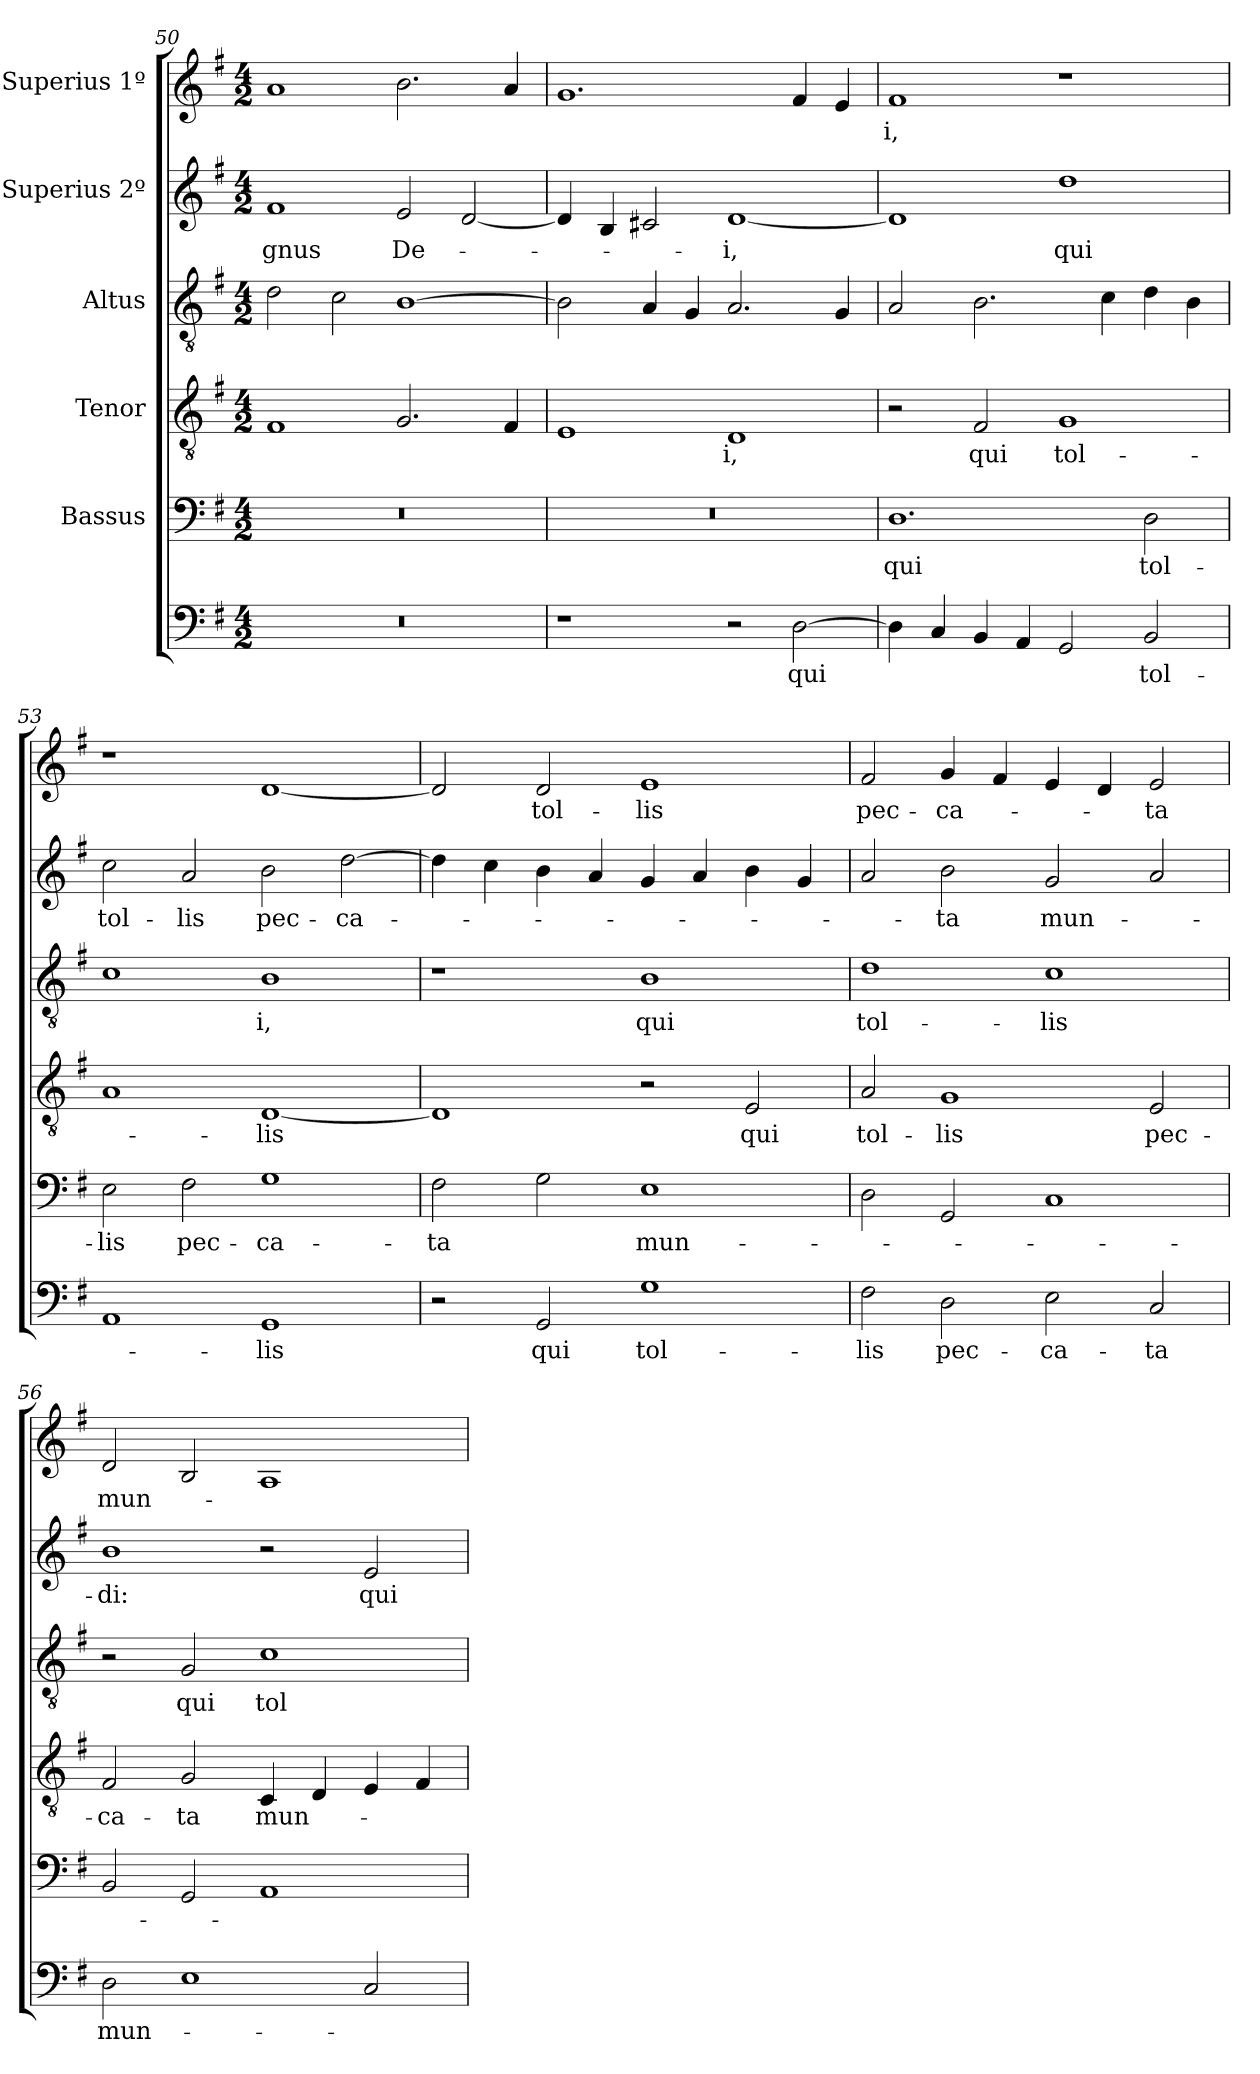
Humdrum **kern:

**kern	**text	**kern	**text	**kern	**text	**kern	**text	**kern	**text	**kern	**text
*part6	*part6	*part5	*part5	*part4	*part4	*part3	*part3	*part2	*part2	*part1	*part1
*staff6	*staff6	*staff5	*staff5	*staff4	*staff4	*staff3	*staff3	*staff2	*staff2	*staff1	*staff1
*	*	*I"Bassus	*	*I"Tenor	*	*I"Altus	*	*I"Superius 2º	*	*I"Superius 1º	*
*clefF4	*	*clefF4	*	*clefGv2	*	*clefGv2	*	*clefG2	*	*clefG2	*
*k[f#]	*	*k[f#]	*	*k[f#]	*	*k[f#]	*	*k[f#]	*	*k[f#]	*
*M4/2	*	*M4/2	*	*M4/2	*	*M4/2	*	*M4/2	*	*M4/2	*
=50	=50	=50	=50	=50	=50	=50	=50	=50	=50	=50	=50
0r	.	0r	.	1F#/	.	2d\	.	1f#/	-gnus	1a/	.
.	.	.	.	.	.	2c\	.	.	.	.	.
.	.	.	.	2.G/	.	[1B\	.	2e/	De-	2.b\	.
.	.	.	.	.	.	.	.	[2d/	.	.	.
.	.	.	.	4F#/	.	.	.	.	.	4a/	.
=51	=51	=51	=51	=51	=51	=51	=51	=51	=51	=51	=51
1r	.	0r	.	1E/	.	2B\]	.	4d/]	.	1.g/	.
.	.	.	.	.	.	.	.	4B/	.	.	.
.	.	.	.	.	.	4A/	.	2c#X/	.	.	.
.	.	.	.	.	.	4G/	.	.	.	.	.
2r	.	.	.	1D/	-i,	2.A/	.	[1d/	-i,	.	.
[2D\	qui	.	.	.	.	.	.	.	.	4f#/	.
.	.	.	.	.	.	4G/	.	.	.	4e/	.
=52	=52	=52	=52	=52	=52	=52	=52	=52	=52	=52	=52
4D\]	.	1.D\	qui	2r	.	2A/	.	1d/]	.	1f#/	-i,
4C/	.	.	.	.	.	.	.	.	.	.	.
4BB/	.	.	.	2F#/	qui	2.B\	.	.	.	.	.
4AA/	.	.	.	.	.	.	.	.	.	.	.
2GG/	.	.	.	1G/	tol-	.	.	1dd\	qui	1r	.
.	.	.	.	.	.	4c\	.	.	.	.	.
2BB/	tol-	2D\	tol-	.	.	4d\	.	.	.	.	.
.	.	.	.	.	.	4B\	.	.	.	.	.
=53	=53	=53	=53	=53	=53	=53	=53	=53	=53	=53	=53
1AA/	.	2E\	-lis	1A/	.	1c\	.	2cc\	tol-	1r	.
.	.	2F#\	pec-	.	.	.	.	2a/	-lis	.	.
1GG/	-lis	1G\	-ca-	[1D/	-lis	1B\	-i,	2b\	pec-	[1d/	.
.	.	.	.	.	.	.	.	[2dd\	-ca-	.	.
=54	=54	=54	=54	=54	=54	=54	=54	=54	=54	=54	=54
2r	.	2F#\	-ta	1D/]	.	1r	.	4dd\]	.	2d/]	.
.	.	.	.	.	.	.	.	4cc\	.	.	.
2GG/	qui	2G\	.	.	.	.	.	4b\	.	2d/	tol-
.	.	.	.	.	.	.	.	4a/	.	.	.
1G\	tol-	1E\	mun-	2r	.	1B\	qui	4g/	.	1e/	-lis
.	.	.	.	.	.	.	.	4a/	.	.	.
.	.	.	.	2E/	qui	.	.	4b\	.	.	.
.	.	.	.	.	.	.	.	4g/	.	.	.
=55	=55	=55	=55	=55	=55	=55	=55	=55	=55	=55	=55
2F#\	-lis	2D\	.	2A/	tol-	1d\	tol-	2a/	.	2f#/	pec-
2D\	pec-	2GG/	.	1G/	-lis	.	.	2b\	-ta	4g/	-ca-
.	.	.	.	.	.	.	.	.	.	4f#/	.
2E\	-ca-	1C/	.	.	.	1c\	-lis	2g/	mun-	4e/	.
.	.	.	.	.	.	.	.	.	.	4d/	.
2C/	-ta	.	.	2E/	pec-	.	.	2a/	.	2e/	-ta
=56	=56	=56	=56	=56	=56	=56	=56	=56	=56	=56	=56
2D\	mun-	2BB/	.	2F#/	-ca-	2r	.	1b\	-di:	2d/	mun-
1E\	.	2GG/	.	2G/	-ta	2G/	qui	.	.	2B/	.
.	.	1AA/	.	4C/	mun-	1c\	tol-	2r	.	1A/	.
.	.	.	.	4D/	.	.	.	.	.	.	.
2C/	.	.	.	4E/	.	.	.	2e/	qui	.	.
.	.	.	.	4F#/	.	.	.	.	.	.	.
=	=	=	=	=	=	=	=	=	=	=	=
*-	*-	*-	*-	*-	*-	*-	*-	*-	*-	*-	*-
